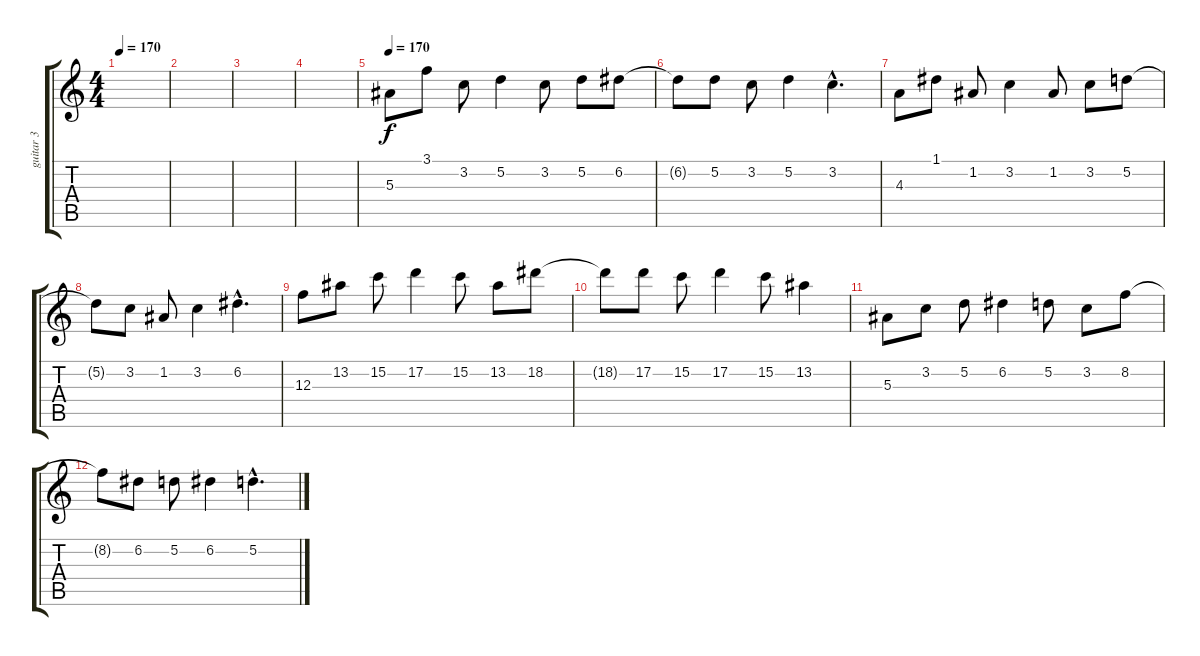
\track ("guitar 3" "guitar 3") {instrument distortionguitar}
\staff {score tabs}
\tuning (D4 A3 F3 C3 G2 C2) {hide}
\ts (4 4)
\tempo 170
\clef g2
\ks c
|
|
|
|
\tempo 170
5.3.8 3.1.8 3.2.8 5.2.4 3.2.8 5.2.8 6.2.8 |
6.2{t}.8 5.2.8 3.2.8 5.2.4 3.2{hac}.4{d} |
4.3.8 1.1.8 1.2.8 3.2.4 1.2.8 3.2.8 5.2.8 |
5.2{t}.8 3.2.8 1.2.8 3.2.4 6.2{hac}.4{d} |
12.3.8 13.2.8 15.2.8 17.2.4 15.2.8 13.2.8 18.2.8 |
18.2{t}.8 17.2.8 15.2.8 17.2.4 15.2.8 13.2.4 |
5.3.8 3.2.8 5.2.8 6.2.4 5.2.8 3.2.8 8.2.8 |
8.2{t}.8 6.2.8 5.2.8 6.2.4 5.2{hac}.4{d}
